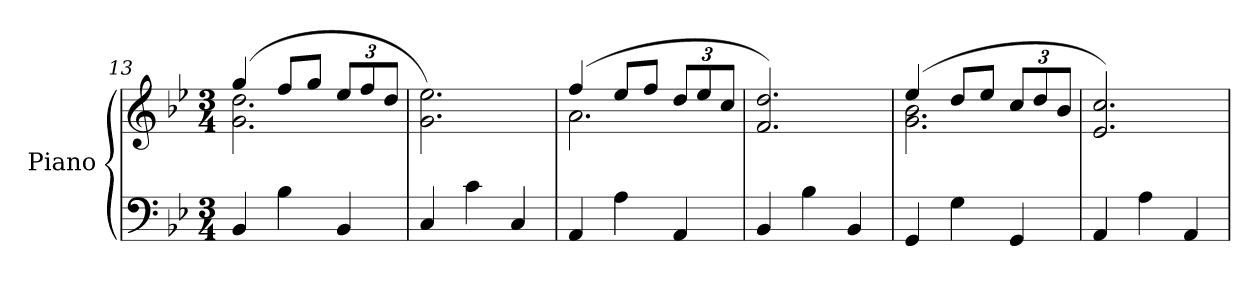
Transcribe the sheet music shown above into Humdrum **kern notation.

**kern	**kern
*part1	*part1
*staff2	*staff1
*I"Piano	*
*I'Pno.	*
*clefF4	*clefG2
*k[b-e-]	*k[b-e-]
*M3/4	*M3/4
=13	=13
*	*^
4BB-/	(4gg/	2.g\ 2.dd\
4B-\	8ff/L	.
.	8gg/J	.
*	*Xbrackettup	*
4BB-/	12ee-/L	.
.	12ff/	.
.	12dd/J	.
*	*v	*v
!!LO:LB:g=z
=14	=14
4C/	2.g\ 2.ee-\)
4c\	.
4C/	.
=15	=15
*	*^
4AA/	(4ff/	2.a\
4A\	8ee-/L	.
.	8ff/J	.
4AA/	12dd/L	.
.	12ee-/	.
.	12cc/J	.
*	*v	*v
=16	=16
4BB-/	2.f/ 2.dd/)
4B-\	.
4BB-/	.
=17	=17
*	*^
4GG/	(4ee-/	2.g\ 2.b-\
4G\	8dd/L	.
.	8ee-/J	.
4GG/	12cc/L	.
.	12dd/	.
.	12b-/J	.
*	*v	*v
=18	=18
4AA/	2.e-/ 2.cc/)
4A\	.
4AA/	.
=	=
*-	*-
